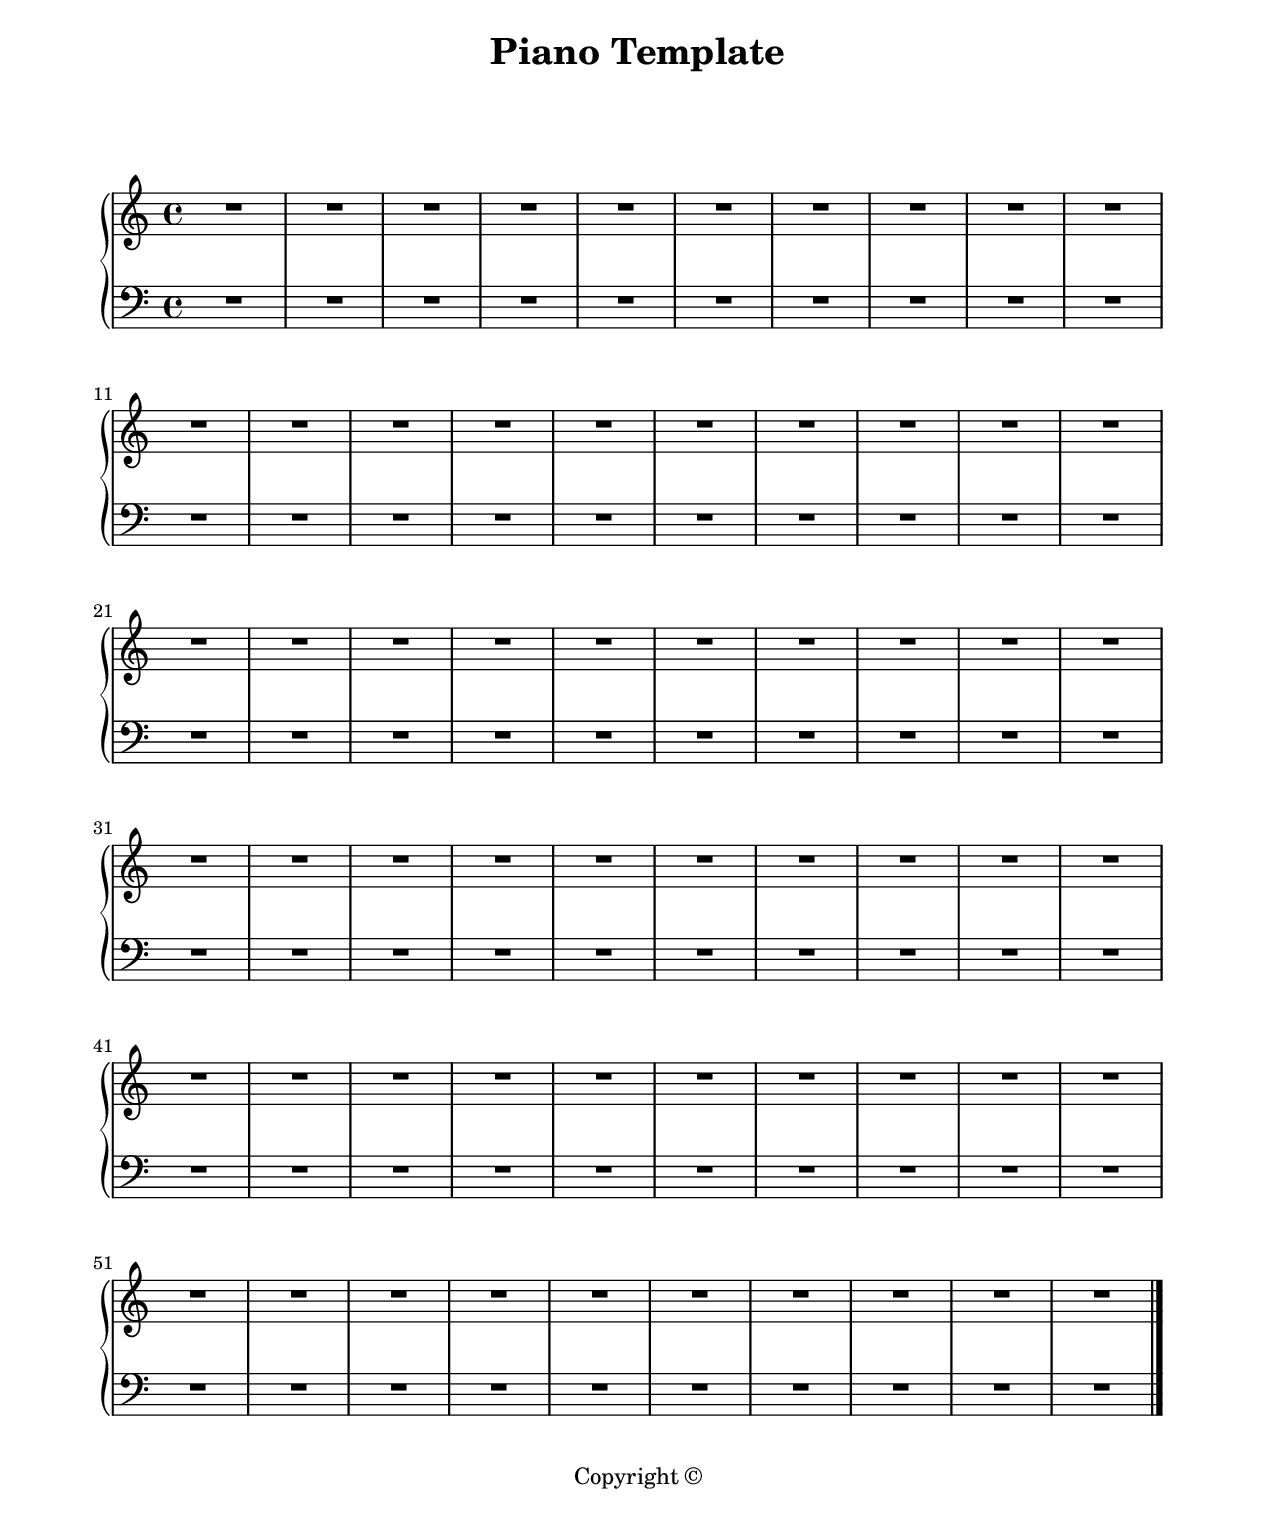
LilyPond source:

\version "2.18.2"

\paper {
  #(set-paper-size "letter")
  left-margin = 0.75\in
  right-margin = 0.75\in
  top-margin = 0.75\in
  bottom-margin = 0.5\in
  markup-system-spacing = #'((padding . 10))
  last-bottom-spacing = #'((padding . 5))
  ragged-bottom = ##f
  ragged-last = ##f
  ragged-last-bottom = ##f
  ragged-right = ##f
}

\header {
  title = "Piano Template"
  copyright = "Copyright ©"
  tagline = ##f
}

scoreBreaks = {
  \repeat unfold 6 { s1*10 \break }
}

pianoRHMusic = {
  \clef treble
  R1*60 \bar "|."
}

pianoDynamics = {
  s1*60
}

pianoLHMusic = {
  \clef bass
  R1*60 \bar "|."
}

\score {
  \new PianoStaff <<
    \new Staff = "rh" <<
      \scoreBreaks
      \pianoRHMusic
    >>
    \new Dynamics \pianoDynamics
    \new Staff = "lh" {
      \pianoLHMusic
    }
  >>
  \layout {
    indent = 0
  }
  %\midi {}  % uncomment for midi output
}